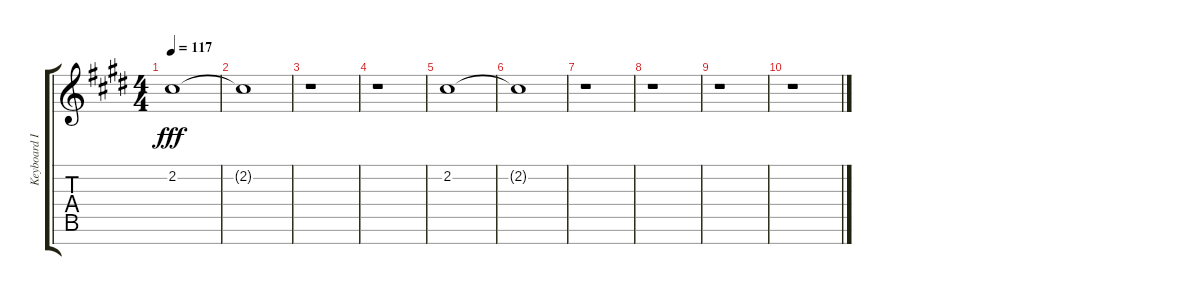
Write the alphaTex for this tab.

\track ("Keyboard I" "Keyboard I") {instrument tubularbells}
\staff {score tabs}
\tuning (E5 B4 G4 D4 A3 E3 B2) {hide}
\ts (4 4)
\tempo 117
\clef g2
\ks e
2.2.1{dy fff} |
2.2{t}.1 |
r.1 |
r.1 |
2.2.1 |
2.2{t}.1 |
r.1 |
r.1 |
r.1 |
r.1
